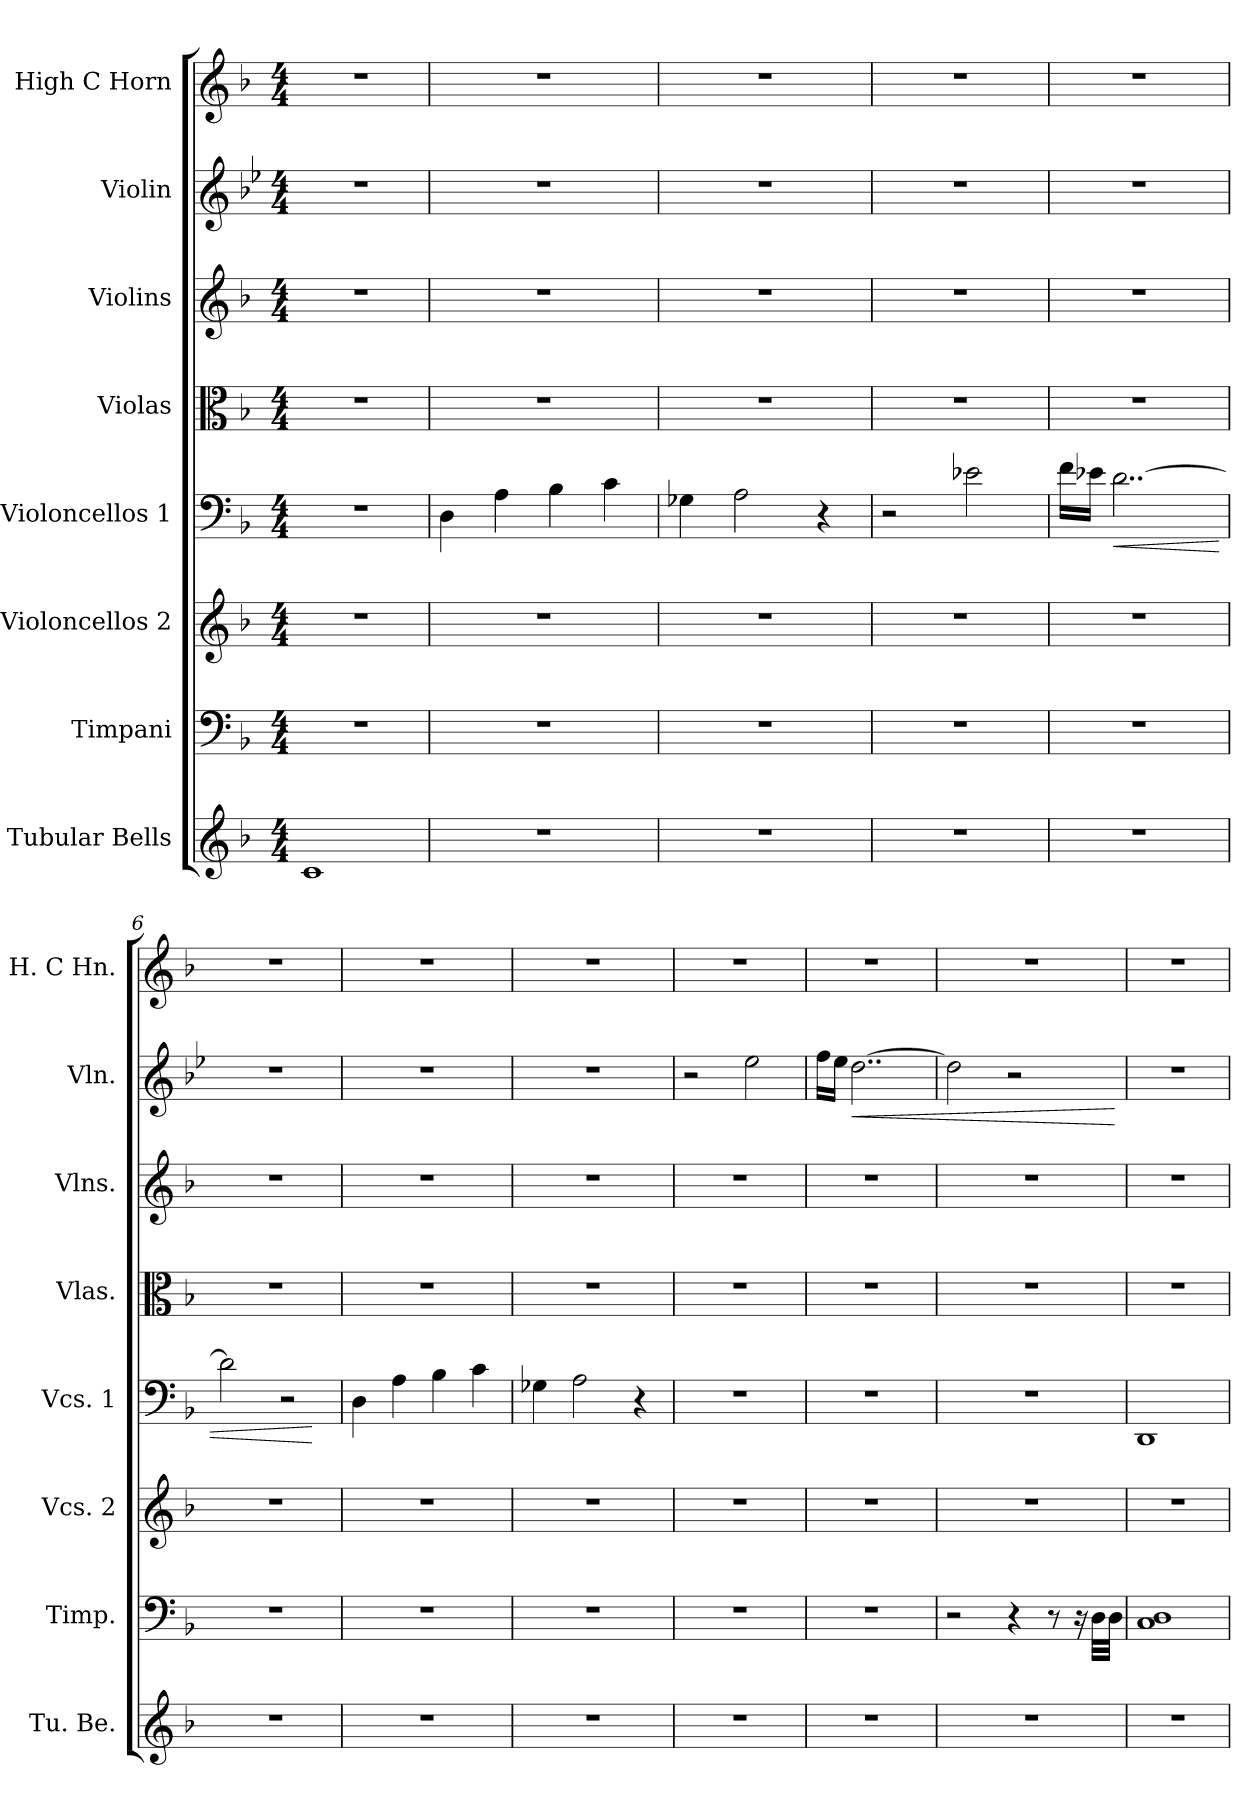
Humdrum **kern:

**kern	**kern	**kern	**kern	**dynam	**kern	**kern	**kern	**dynam	**kern
*part8	*part7	*part6	*part5	*part5	*part4	*part3	*part2	*part2	*part1
*staff8	*staff7	*staff6	*staff5	*staff5	*staff4	*staff3	*staff2	*staff2	*staff1
*I"Tubular Bells	*I"Timpani	*I"Violoncellos 2	*I"Violoncellos 1	*	*I"Violas	*I"Violins	*I"Violin	*	*I"High C Horn
*I'Tu. Be.	*I'Timp.	*I'Vcs. 2	*I'Vcs. 1	*	*I'Vlas.	*I'Vlns.	*I'Vln.	*	*I'H. C Hn.
*clefG2	*clefF4	*clefG2	*clefF4	*	*clefC3	*clefG2	*clefG2	*	*clefG2
*	*	*	*	*	*	*	*	*	*ITrd7c12
*k[b-]	*k[b-]	*k[b-]	*k[b-]	*	*k[b-]	*k[b-]	*k[b-e-]	*	*k[b-]
*M4/4	*M4/4	*M4/4	*M4/4	*	*M4/4	*M4/4	*M4/4	*	*M4/4
=1	=1	=1	=1	=1	=1	=1	=1	=1	=1
1c	1r	1r	1r	.	1r	1r	1r	.	1r
=2	=2	=2	=2	=2	=2	=2	=2	=2	=2
*	*	*	*	*	*	*	*	*	*MM80
1r	1r	1r	4D\	.	1r	1r	1r	.	1r
.	.	.	4A\	.	.	.	.	.	.
.	.	.	4B-\	.	.	.	.	.	.
.	.	.	4c\	.	.	.	.	.	.
=3	=3	=3	=3	=3	=3	=3	=3	=3	=3
1r	1r	1r	4G-X\	.	1r	1r	1r	.	1r
.	.	.	2A\	.	.	.	.	.	.
.	.	.	4r	.	.	.	.	.	.
=4	=4	=4	=4	=4	=4	=4	=4	=4	=4
1r	1r	1r	2r	.	1r	1r	1r	.	1r
.	.	.	2e-X\	.	.	.	.	.	.
=5	=5	=5	=5	=5	=5	=5	=5	=5	=5
1r	1r	1r	16f\LL	.	1r	1r	1r	.	1r
.	.	.	16e-X\JJ	.	.	.	.	.	.
!	!	!	!	!LO:HP:b	!	!	!	!	!
.	.	.	[2..d\	<	.	.	.	.	.
=6	=6	=6	=6	=6	=6	=6	=6	=6	=6
1r	1r	1r	2d\]	.	1r	1r	1r	.	1r
.	.	.	2r	.	.	.	.	.	.
.	.	.	.	[	.	.	.	.	.
=7	=7	=7	=7	=7	=7	=7	=7	=7	=7
1r	1r	1r	4D\	.	1r	1r	1r	.	1r
.	.	.	4A\	.	.	.	.	.	.
.	.	.	4B-\	.	.	.	.	.	.
.	.	.	4c\	.	.	.	.	.	.
=8	=8	=8	=8	=8	=8	=8	=8	=8	=8
1r	1r	1r	4G-X\	.	1r	1r	1r	.	1r
.	.	.	2A\	.	.	.	.	.	.
.	.	.	4r	.	.	.	.	.	.
!!LO:PB:g=z
=9	=9	=9	=9	=9	=9	=9	=9	=9	=9
1r	1r	1r	1r	.	1r	1r	2r	.	1r
.	.	.	.	.	.	.	2ee-\	.	.
=10	=10	=10	=10	=10	=10	=10	=10	=10	=10
1r	1r	1r	1r	.	1r	1r	16ff\LL	.	1r
.	.	.	.	.	.	.	16ee-\JJ	.	.
!	!	!	!	!	!	!	!	!LO:HP:b	!
.	.	.	.	.	.	.	[2..dd\	<	.
=11	=11	=11	=11	=11	=11	=11	=11	=11	=11
1r	2r	1r	1r	.	1r	1r	2dd\]	.	1r
.	4r	.	.	.	.	.	2r	.	.
.	8r	.	.	.	.	.	.	.	.
.	16r	.	.	.	.	.	.	.	.
.	32D\LLL	.	.	.	.	.	.	.	.
.	32D\JJJ	.	.	.	.	.	.	.	.
.	.	.	.	.	.	.	.	[	.
=12	=12	=12	=12	=12	=12	=12	=12	=12	=12
1r	1C 1D	1r	1DD	.	1r	1r	1r	.	1r
=	=	=	=	=	=	=	=	=	=
*-	*-	*-	*-	*-	*-	*-	*-	*-	*-
